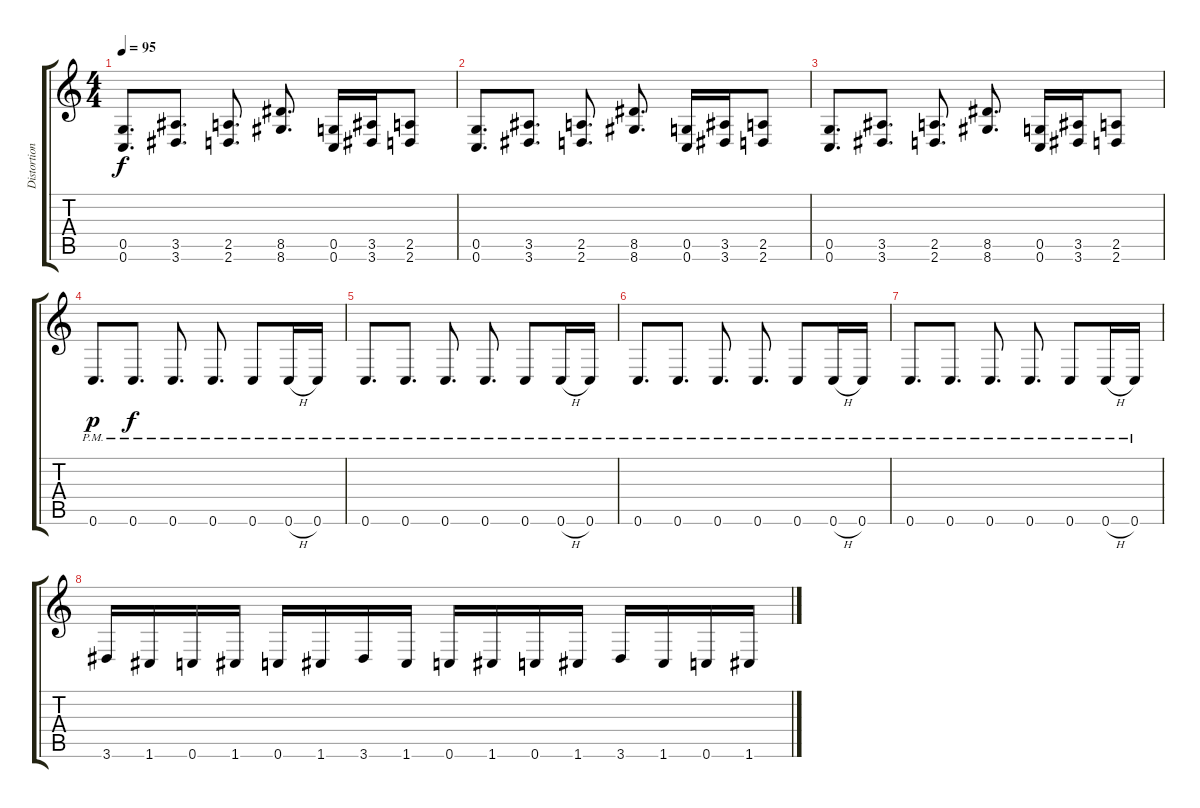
\track ("Distortion Guitar" "Distortion") {instrument distortionguitar}
\staff {score tabs}
\tuning (D4 A3 F3 C3 G2 C2) {hide}
\ts (4 4)
\tempo 95
\clef g2
\ks c
(0.5 0.6).8{d dy f} (3.5 3.6).8{d} (2.5 2.6).8{d} (8.5 8.6).8{d} (0.5 0.6).16 (3.5 3.6).16 (2.5 2.6).8 |
(0.5 0.6).8{d} (3.5 3.6).8{d} (2.5 2.6).8{d} (8.5 8.6).8{d} (0.5 0.6).16 (3.5 3.6).16 (2.5 2.6).8 |
(0.5 0.6).8{d} (3.5 3.6).8{d} (2.5 2.6).8{d} (8.5 8.6).8{d} (0.5 0.6).16 (3.5 3.6).16 (2.5 2.6).8 |
0.6{pm}.8{d dy p} 0.6{pm}.8{d dy f} 0.6{pm}.8{d} 0.6{pm}.8{d} 0.6{pm}.8 0.6{h pm}.16 0.6{pm}.16 |
0.6{pm}.8{d} 0.6{pm}.8{d} 0.6{pm}.8{d} 0.6{pm}.8{d} 0.6{pm}.8 0.6{h pm}.16 0.6{pm}.16 |
0.6{pm}.8{d} 0.6{pm}.8{d} 0.6{pm}.8{d} 0.6{pm}.8{d} 0.6{pm}.8 0.6{h pm}.16 0.6{pm}.16 |
0.6{pm}.8{d} 0.6{pm}.8{d} 0.6{pm}.8{d} 0.6{pm}.8{d} 0.6{pm}.8 0.6{h pm}.16 0.6{pm}.16 |
3.6.16 1.6.16 0.6.16 1.6.16 0.6.16 1.6.16 3.6.16 1.6.16 0.6.16 1.6.16 0.6.16 1.6.16 3.6.16 1.6.16 0.6.16 1.6.16
